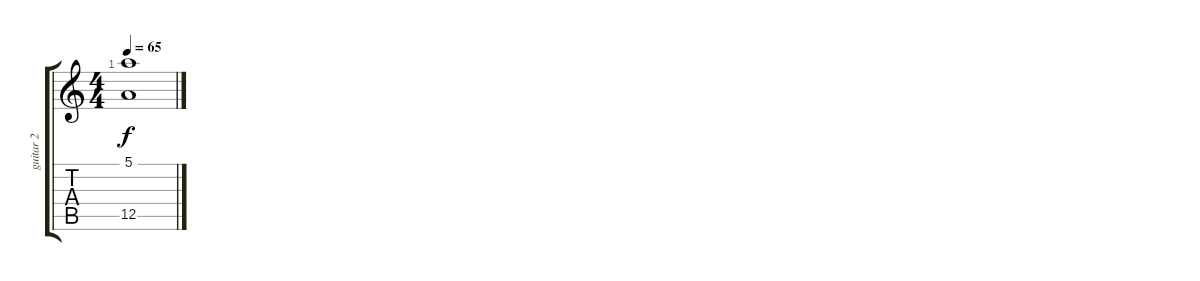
\track ("guitar 2" "guitar 2") {instrument electricguitarjazz}
\staff {score tabs}
\tuning (E4 B3 G3 D3 A2 E2) {hide}
\ts (4 4)
\tempo 65
\clef g2
\ks c
(5.1 12.5).1{dy f}
